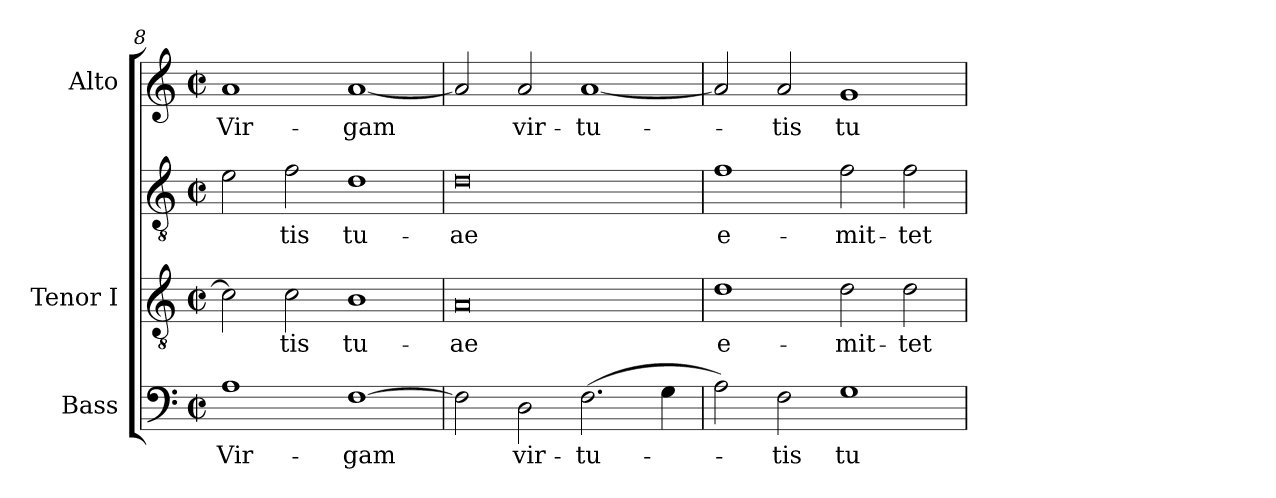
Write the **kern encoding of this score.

**kern	**text	**kern	**text	**kern	**text	**kern	**text
*part3	*part3	*part2	*part2	*part2	*part2	*part1	*part1
*staff4	*staff4	*staff3	*staff3	*staff2	*staff2	*staff1	*staff1
*I"Bass	*	*I"Tenor I	*	*	*	*I"Alto	*
*I'B	*	*I'T	*	*	*	*I'A	*
!!LO:LB:g=z
*clefF4	*	*clefGv2	*	*clefGv2	*	*clefG2	*
*k[]	*	*k[]	*	*k[]	*	*k[]	*
*C:	*	*C:	*	*C:	*	*C:	*
*M4/2	*	*M4/2	*	*M4/2	*	*M4/2	*
*met(c|)	*	*met(c|)	*	*met(c|)	*	*met(c|)	*
=8	=8	=8	=8	=8	=8	=8	=8
!	!LO:LY:b	!	!	!	!	!	!LO:LY:b
1A	Vir-	2c]	.	2e	.	1a	Vir-
!	!	!	!LO:LY:b	!	!LO:LY:b	!	!
.	.	2c	-tis	2f	tis	.	.
!	!LO:LY:b	!	!LO:LY:b	!	!LO:LY:b	!	!LO:LY:b
[1F	-gam	1B	tu-	1d	tu-	[1a	-gam
=9	=9	=9	=9	=9	=9	=9	=9
!	!	!	!LO:LY:b	!	!LO:LY:b	!	!
2F]	.	0A	ae	0d	-ae	2a]	.
!	!LO:LY:b	!	!	!	!	!	!LO:LY:b
2D	vir-	.	.	.	.	2a	vir-
!	!LO:LY:b	!	!	!	!	!	!LO:LY:b
(>2.F	-tu-	.	.	.	.	[1a	-tu-
4G	.	.	.	.	.	.	.
=10	=10	=10	=10	=10	=10	=10	=10
!	!	!	!LO:LY:b	!	!LO:LY:b	!	!
2A)	.	1d	e-	1f	e-	2a]	.
!	!LO:LY:b	!	!	!	!	!	!LO:LY:b
2F	tis	.	.	.	.	2a	tis
!	!LO:LY:b	!	!LO:LY:b	!	!LO:LY:b	!	!LO:LY:b
1G	tu-	2d	-mit-	2f	-mit-	1g	tu-
!	!	!	!LO:LY:b	!	!LO:LY:b	!	!
.	.	2d	-tet	2f	-tet	.	.
=	=	=	=	=	=	=	=
*-	*-	*-	*-	*-	*-	*-	*-
